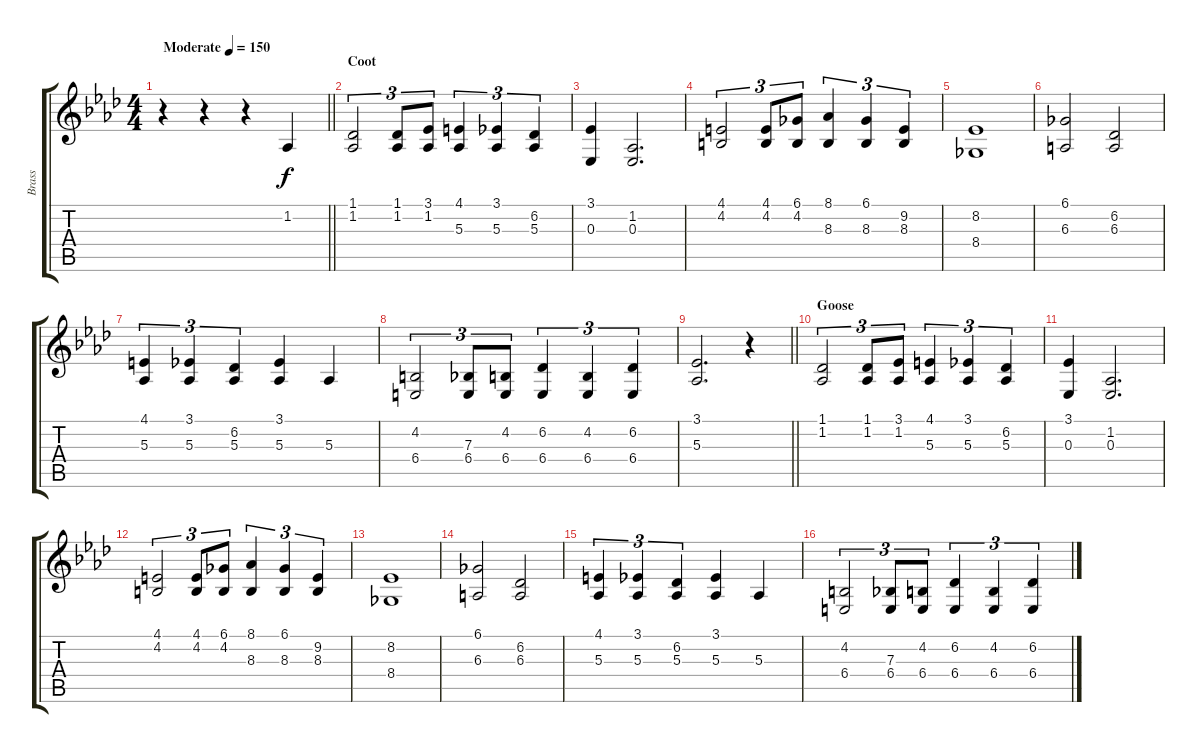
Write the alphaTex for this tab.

\track ("Brass" "Brass") {instrument brasssection}
\staff {score tabs}
\tuning (C4 G3 Eb3 Bb2 F2 C2) {hide}
\ts (4 4)
\tempo (150 "Moderate")
\clef g2
\barLineRight lightlight
\ks fminor
r.4{dy f instrument brasssection} r.4 r.4 1.2.4 |
\section ("" "Coot")
(1.1 1.2).2{tu (3 2)} (1.1 1.2).8{tu (3 2)} (3.1 1.2).8{tu (3 2)} (4.1 5.3).4{tu (3 2)} (3.1 5.3).4{tu (3 2)} (6.2 5.3).4{tu (3 2)} |
(3.1 0.3).4 (1.2 0.3).2{d} |
(4.1 4.2).2{tu (3 2)} (4.1 4.2).8{tu (3 2)} (6.1 4.2).8{tu (3 2)} (8.1 8.3).4{tu (3 2)} (6.1 8.3).4{tu (3 2)} (9.2 8.3).4{tu (3 2)} |
(8.2 8.4).1 |
(6.1 6.3).2 (6.2 6.3).2 |
(4.1 5.3).4{tu (3 2)} (3.1 5.3).4{tu (3 2)} (6.2 5.3).4{tu (3 2)} (3.1 5.3).4 5.3.4 |
(4.2 6.4).2{tu (3 2)} (7.3 6.4).8{tu (3 2)} (4.2 6.4).8{tu (3 2)} (6.2 6.4).4{tu (3 2)} (4.2 6.4).4{tu (3 2)} (6.2 6.4).4{tu (3 2)} |
\barLineRight lightlight
(3.1 5.3).2{d} r.4 |
\section ("" "Goose")
(1.1 1.2).2{tu (3 2)} (1.1 1.2).8{tu (3 2)} (3.1 1.2).8{tu (3 2)} (4.1 5.3).4{tu (3 2)} (3.1 5.3).4{tu (3 2)} (6.2 5.3).4{tu (3 2)} |
(3.1 0.3).4 (1.2 0.3).2{d} |
(4.1 4.2).2{tu (3 2)} (4.1 4.2).8{tu (3 2)} (6.1 4.2).8{tu (3 2)} (8.1 8.3).4{tu (3 2)} (6.1 8.3).4{tu (3 2)} (9.2 8.3).4{tu (3 2)} |
(8.2 8.4).1 |
(6.1 6.3).2 (6.2 6.3).2 |
(4.1 5.3).4{tu (3 2)} (3.1 5.3).4{tu (3 2)} (6.2 5.3).4{tu (3 2)} (3.1 5.3).4 5.3.4 |
(4.2 6.4).2{tu (3 2)} (7.3 6.4).8{tu (3 2)} (4.2 6.4).8{tu (3 2)} (6.2 6.4).4{tu (3 2)} (4.2 6.4).4{tu (3 2)} (6.2 6.4).4{tu (3 2)}
